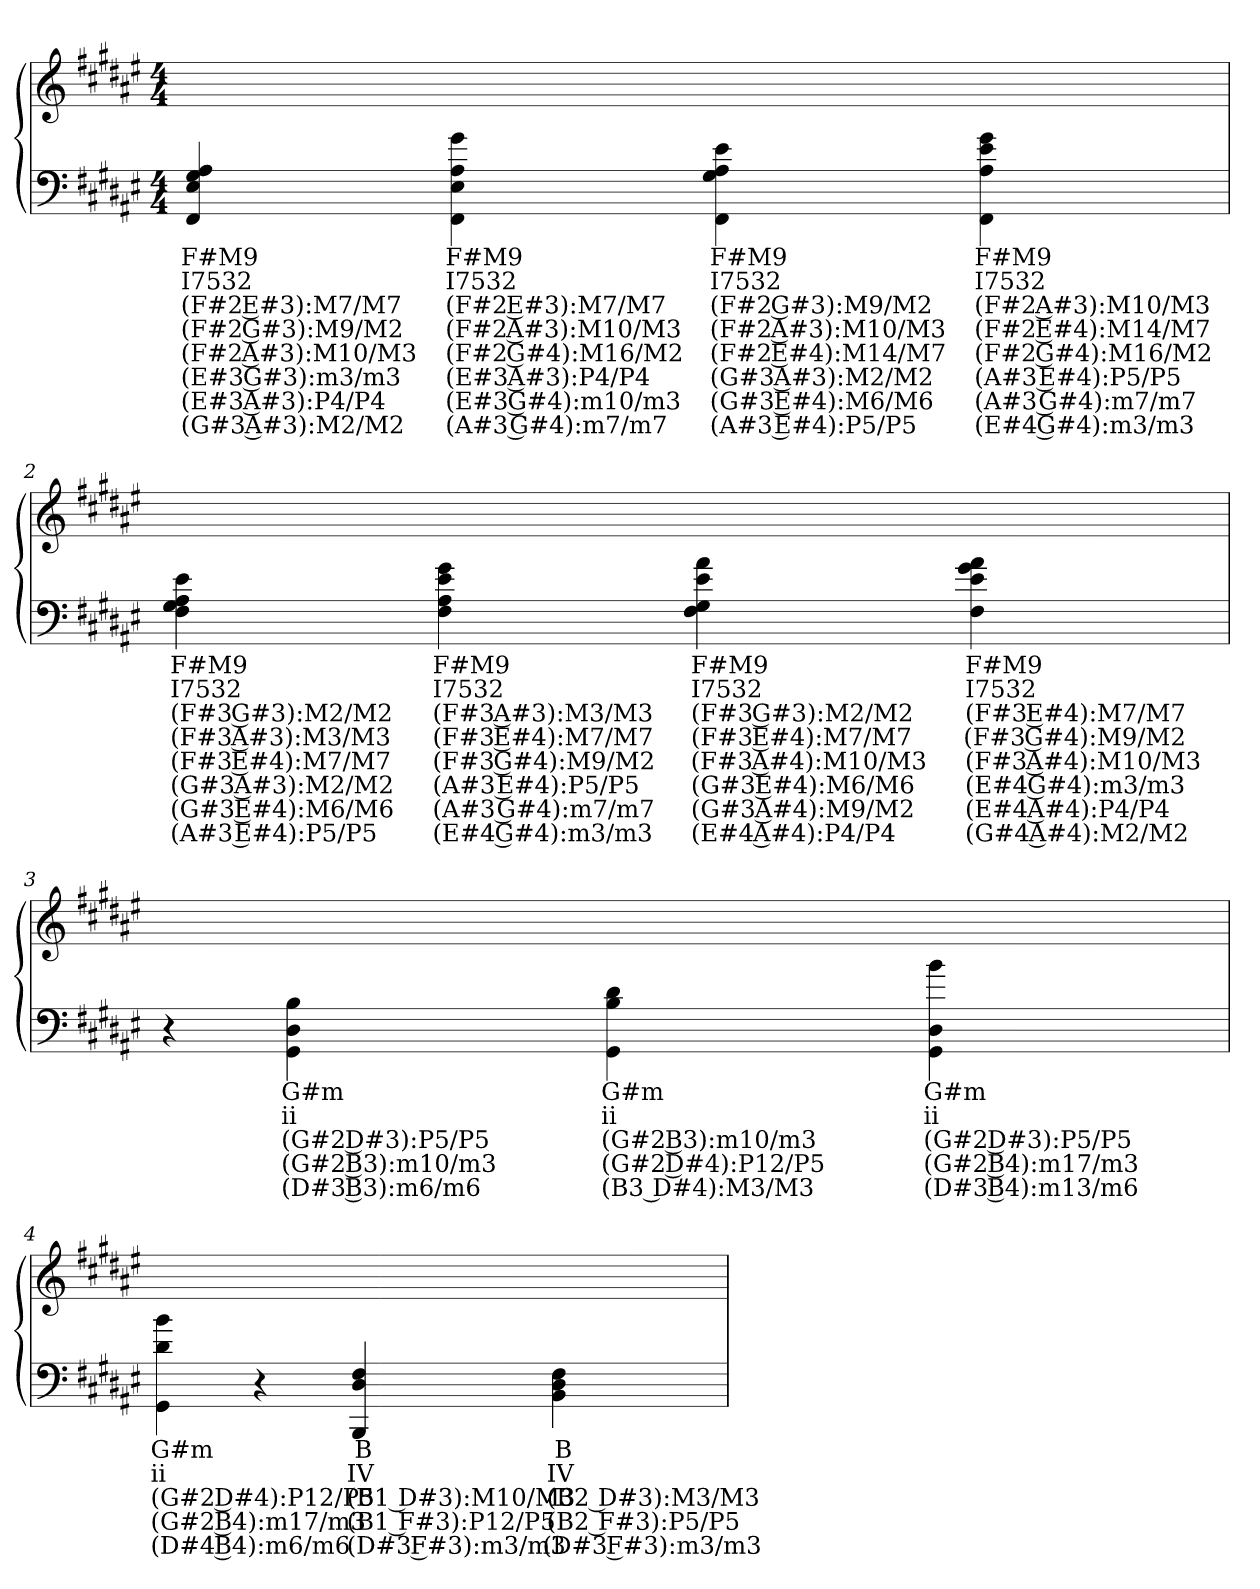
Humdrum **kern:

**kern	**text	**text	**text	**text	**text	**text	**text	**text	**kern
*part2	*part2	*part2	*part2	*part2	*part2	*part2	*part2	*part2	*part1
*staff2	*staff2	*staff2	*staff2	*staff2	*staff2	*staff2	*staff2	*staff2	*staff1
*clefF4	*	*	*	*	*	*	*	*	*clefG2
*k[f#c#g#d#a#e#]	*	*	*	*	*	*	*	*	*k[f#c#g#d#a#e#]
*F#:	*	*	*	*	*	*	*	*	*F#:
*M4/4	*	*	*	*	*	*	*	*	*M4/4
*MM60	*	*	*	*	*	*	*	*	*MM60
=1	=1	=1	=1	=1	=1	=1	=1	=1	=1
4FF# 4E# 4G# 4A#	F#M9	I7532	(F#2 E#3):M7/M7	(F#2 G#3):M9/M2	(F#2 A#3):M10/M3	(E#3 G#3):m3/m3	(E#3 A#3):P4/P4	(G#3 A#3):M2/M2	1ryy
4FF# 4E# 4A# 4g#	F#M9	I7532	(F#2 E#3):M7/M7	(F#2 A#3):M10/M3	(F#2 G#4):M16/M2	(E#3 A#3):P4/P4	(E#3 G#4):m10/m3	(A#3 G#4):m7/m7	.
4FF# 4G# 4A# 4e#	F#M9	I7532	(F#2 G#3):M9/M2	(F#2 A#3):M10/M3	(F#2 E#4):M14/M7	(G#3 A#3):M2/M2	(G#3 E#4):M6/M6	(A#3 E#4):P5/P5	.
4FF# 4A# 4e# 4g#	F#M9	I7532	(F#2 A#3):M10/M3	(F#2 E#4):M14/M7	(F#2 G#4):M16/M2	(A#3 E#4):P5/P5	(A#3 G#4):m7/m7	(E#4 G#4):m3/m3	.
=2	=2	=2	=2	=2	=2	=2	=2	=2	=2
4F# 4G# 4A# 4e#	F#M9	I7532	(F#3 G#3):M2/M2	(F#3 A#3):M3/M3	(F#3 E#4):M7/M7	(G#3 A#3):M2/M2	(G#3 E#4):M6/M6	(A#3 E#4):P5/P5	1ryy
4F# 4A# 4e# 4g#	F#M9	I7532	(F#3 A#3):M3/M3	(F#3 E#4):M7/M7	(F#3 G#4):M9/M2	(A#3 E#4):P5/P5	(A#3 G#4):m7/m7	(E#4 G#4):m3/m3	.
4F# 4G# 4e# 4a#	F#M9	I7532	(F#3 G#3):M2/M2	(F#3 E#4):M7/M7	(F#3 A#4):M10/M3	(G#3 E#4):M6/M6	(G#3 A#4):M9/M2	(E#4 A#4):P4/P4	.
4F# 4e# 4g# 4a#	F#M9	I7532	(F#3 E#4):M7/M7	(F#3 G#4):M9/M2	(F#3 A#4):M10/M3	(E#4 G#4):m3/m3	(E#4 A#4):P4/P4	(G#4 A#4):M2/M2	.
=3	=3	=3	=3	=3	=3	=3	=3	=3	=3
4r	.	.	.	.	.	.	.	.	1ryy
4GG# 4D# 4B	G#m	ii	(G#2 D#3):P5/P5	(G#2 B3):m10/m3	(D#3 B3):m6/m6	.	.	.	.
4GG# 4B 4d#	G#m	ii	(G#2 B3):m10/m3	(G#2 D#4):P12/P5	(B3 D#4):M3/M3	.	.	.	.
4GG# 4D# 4b	G#m	ii	(G#2 D#3):P5/P5	(G#2 B4):m17/m3	(D#3 B4):m13/m6	.	.	.	.
=4	=4	=4	=4	=4	=4	=4	=4	=4	=4
4GG# 4d# 4b	G#m	ii	(G#2 D#4):P12/P5	(G#2 B4):m17/m3	(D#4 B4):m6/m6	.	.	.	1ryy
4r	.	.	.	.	.	.	.	.	.
4BBB 4D# 4F#	B	IV	(B1 D#3):M10/M3	(B1 F#3):P12/P5	(D#3 F#3):m3/m3	.	.	.	.
4BB 4D# 4F#	B	IV	(B2 D#3):M3/M3	(B2 F#3):P5/P5	(D#3 F#3):m3/m3	.	.	.	.
=	=	=	=	=	=	=	=	=	=
*-	*-	*-	*-	*-	*-	*-	*-	*-	*-
